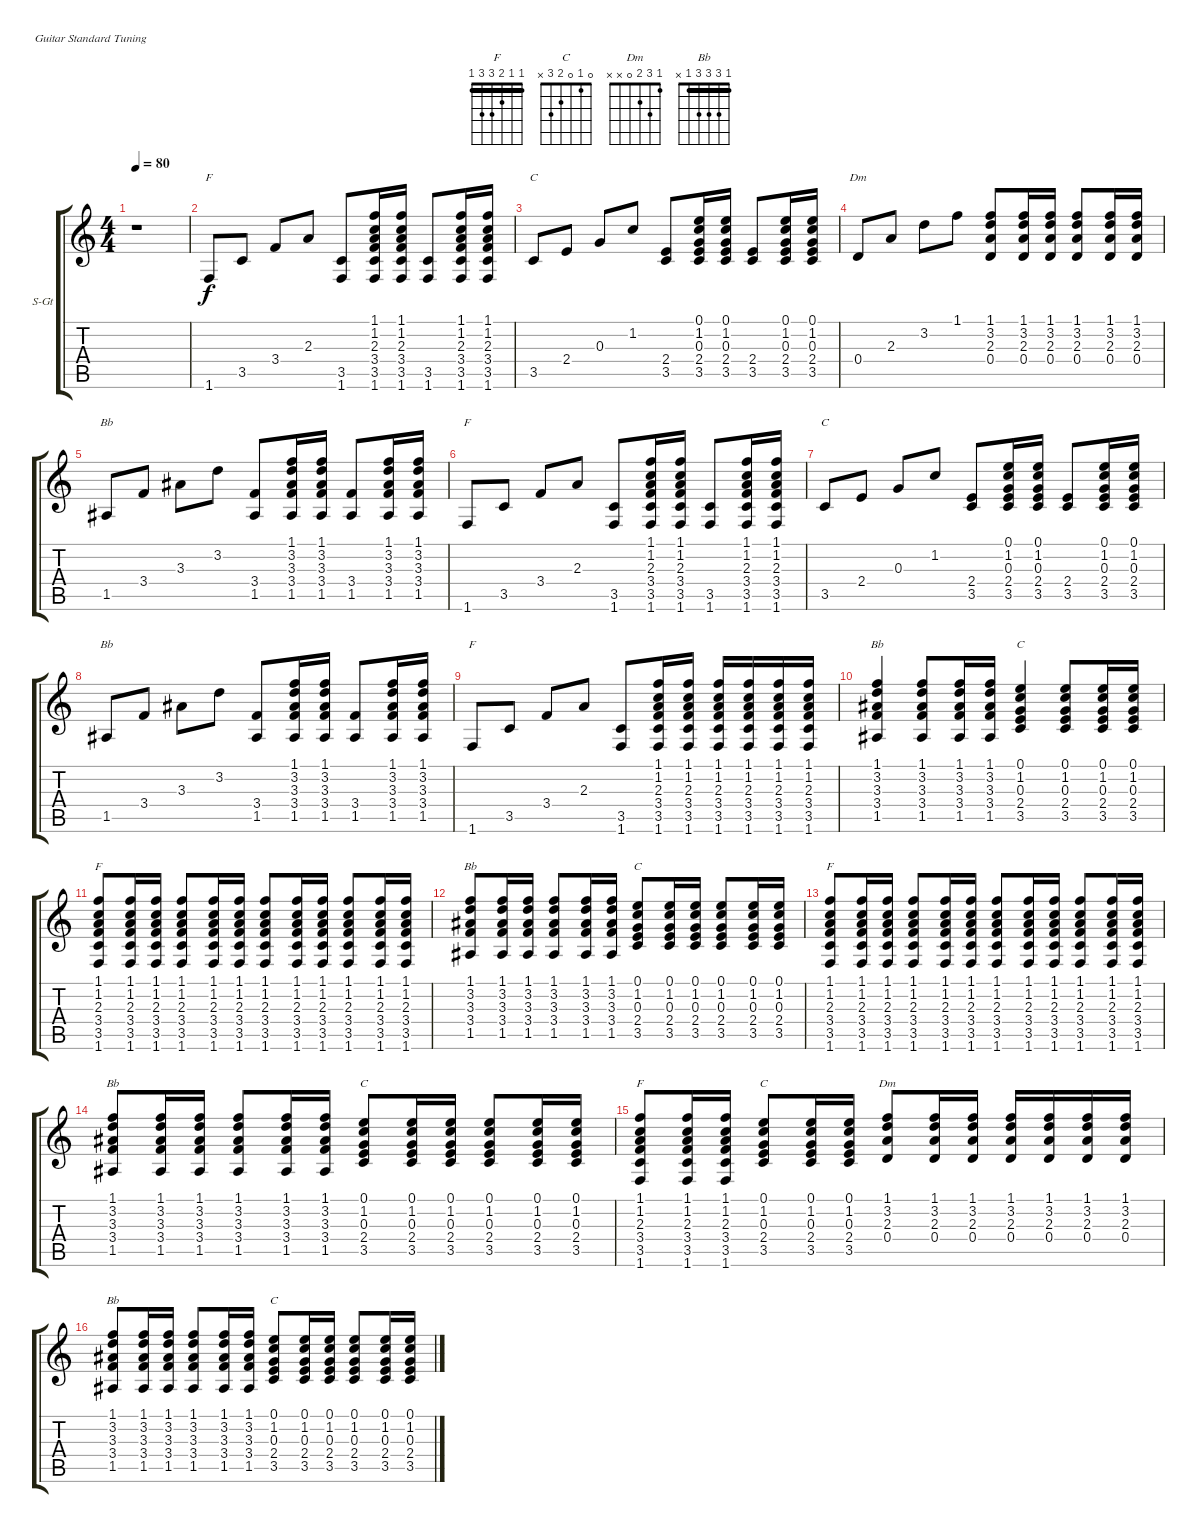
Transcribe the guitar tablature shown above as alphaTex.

\bracketExtendMode groupsimilarinstruments
\firstSystemTrackNameOrientation horizontal
\otherSystemsTrackNameOrientation horizontal
\track ("SOLO (黄贯中)" "S-Gt") {instrument acousticguitarsteel}
\staff {score tabs}
\tuning (E4 B3 G3 D3 A2 E2)
\chord ("F" 1 1 2 3 3 1) {showfingering false barre (1 1)}
\chord ("C" 0 1 0 2 3 x) {showfingering false}
\chord ("Dm" 1 3 2 0 x x)
\chord ("Bb" 1 3 3 3 1 x) {showfingering false barre 1}
\chord ("Dm" 1 3 2 0 x x) {showfingering false}
\ts (4 4)
\tempo 80
\clef g2
\ks c
r.1{dy f} |
1.6.8{ch "F"} 3.5.8 3.4.8 2.3.8 (3.5 1.6).8 (1.1 1.2 2.3 3.4 3.5 1.6).16 (1.1 1.2 2.3 3.4 3.5 1.6).16 (3.5 1.6).8 (1.1 1.2 2.3 3.4 3.5 1.6).16 (1.1 1.2 2.3 3.4 3.5 1.6).16 |
3.5.8{ch "C"} 2.4.8 0.3.8 1.2.8 (2.4 3.5).8 (0.1 1.2 0.3 2.4 3.5).16 (0.1 1.2 0.3 2.4 3.5).16 (2.4 3.5).8 (0.1 1.2 0.3 2.4 3.5).16 (0.1 1.2 0.3 2.4 3.5).16 |
0.4.8{ch "Dm"} 2.3.8 3.2.8 1.1.8 (1.1 3.2 2.3 0.4).8 (1.1 3.2 2.3 0.4).16 (1.1 3.2 2.3 0.4).16 (1.1 3.2 2.3 0.4).8 (1.1 3.2 2.3 0.4).16 (1.1 3.2 2.3 0.4).16 |
1.5.8{ch "Bb"} 3.4.8 3.3.8 3.2.8 (3.4 1.5).8 (1.1 3.2 3.3 3.4 1.5).16 (1.1 3.2 3.3 3.4 1.5).16 (3.4 1.5).8 (1.1 3.2 3.3 3.4 1.5).16 (1.1 3.2 3.3 3.4 1.5).16 |
1.6.8{ch "F"} 3.5.8 3.4.8 2.3.8 (3.5 1.6).8 (1.1 1.2 2.3 3.4 3.5 1.6).16 (1.1 1.2 2.3 3.4 3.5 1.6).16 (3.5 1.6).8 (1.1 1.2 2.3 3.4 3.5 1.6).16 (1.1 1.2 2.3 3.4 3.5 1.6).16 |
3.5.8{ch "C"} 2.4.8 0.3.8 1.2.8 (2.4 3.5).8 (0.1 1.2 0.3 2.4 3.5).16 (0.1 1.2 0.3 2.4 3.5).16 (2.4 3.5).8 (0.1 1.2 0.3 2.4 3.5).16 (0.1 1.2 0.3 2.4 3.5).16 |
1.5.8{ch "Bb"} 3.4.8 3.3.8 3.2.8 (3.4 1.5).8 (1.1 3.2 3.3 3.4 1.5).16 (1.1 3.2 3.3 3.4 1.5).16 (3.4 1.5).8 (1.1 3.2 3.3 3.4 1.5).16 (1.1 3.2 3.3 3.4 1.5).16 |
1.6.8{ch "F"} 3.5.8 3.4.8 2.3.8 (3.5 1.6).8 (1.1 1.2 2.3 3.4 3.5 1.6).16 (1.1 1.2 2.3 3.4 3.5 1.6).16 (1.1 1.2 2.3 3.4 3.5 1.6).16 (1.1 1.2 2.3 3.4 3.5 1.6).16 (1.1 1.2 2.3 3.4 3.5 1.6).16 (1.1 1.2 2.3 3.4 3.5 1.6).16 |
(1.1 3.2 3.3 3.4 1.5).4{ch "Bb"} (1.1 3.2 3.3 3.4 1.5).8 (1.1 3.2 3.3 3.4 1.5).16 (1.1 3.2 3.3 3.4 1.5).16 (0.1 1.2 0.3 2.4 3.5).4{ch "C"} (0.1 1.2 0.3 2.4 3.5).8 (0.1 1.2 0.3 2.4 3.5).16 (0.1 1.2 0.3 2.4 3.5).16 |
(1.1 1.2 2.3 3.4 3.5 1.6).8{ch "F"} (1.1 1.2 2.3 3.4 3.5 1.6).16 (1.1 1.2 2.3 3.4 3.5 1.6).16 (1.1 1.2 2.3 3.4 3.5 1.6).8 (1.1 1.2 2.3 3.4 3.5 1.6).16 (1.1 1.2 2.3 3.4 3.5 1.6).16 (1.1 1.2 2.3 3.4 3.5 1.6).8 (1.1 1.2 2.3 3.4 3.5 1.6).16 (1.1 1.2 2.3 3.4 3.5 1.6).16 (1.1 1.2 2.3 3.4 3.5 1.6).8 (1.1 1.2 2.3 3.4 3.5 1.6).16 (1.1 1.2 2.3 3.4 3.5 1.6).16 |
(1.1 3.2 3.3 3.4 1.5).8{ch "Bb"} (1.1 3.2 3.3 3.4 1.5).16 (1.1 3.2 3.3 3.4 1.5).16 (1.1 3.2 3.3 3.4 1.5).8 (1.1 3.2 3.3 3.4 1.5).16 (1.1 3.2 3.3 3.4 1.5).16 (0.1 1.2 0.3 2.4 3.5).8{ch "C"} (0.1 1.2 0.3 2.4 3.5).16 (0.1 1.2 0.3 2.4 3.5).16 (0.1 1.2 0.3 2.4 3.5).8 (0.1 1.2 0.3 2.4 3.5).16 (0.1 1.2 0.3 2.4 3.5).16 |
(1.1 1.2 2.3 3.4 3.5 1.6).8{ch "F"} (1.1 1.2 2.3 3.4 3.5 1.6).16 (1.1 1.2 2.3 3.4 3.5 1.6).16 (1.1 1.2 2.3 3.4 3.5 1.6).8 (1.1 1.2 2.3 3.4 3.5 1.6).16 (1.1 1.2 2.3 3.4 3.5 1.6).16 (1.1 1.2 2.3 3.4 3.5 1.6).8 (1.1 1.2 2.3 3.4 3.5 1.6).16 (1.1 1.2 2.3 3.4 3.5 1.6).16 (1.1 1.2 2.3 3.4 3.5 1.6).8 (1.1 1.2 2.3 3.4 3.5 1.6).16 (1.1 1.2 2.3 3.4 3.5 1.6).16 |
(1.1 3.2 3.3 3.4 1.5).8{ch "Bb"} (1.1 3.2 3.3 3.4 1.5).16 (1.1 3.2 3.3 3.4 1.5).16 (1.1 3.2 3.3 3.4 1.5).8 (1.1 3.2 3.3 3.4 1.5).16 (1.1 3.2 3.3 3.4 1.5).16 (0.1 1.2 0.3 2.4 3.5).8{ch "C"} (0.1 1.2 0.3 2.4 3.5).16 (0.1 1.2 0.3 2.4 3.5).16 (0.1 1.2 0.3 2.4 3.5).8 (0.1 1.2 0.3 2.4 3.5).16 (0.1 1.2 0.3 2.4 3.5).16 |
(1.1 1.2 2.3 3.4 3.5 1.6).8{ch "F"} (1.1 1.2 2.3 3.4 3.5 1.6).16 (1.1 1.2 2.3 3.4 3.5 1.6).16 (0.1 1.2 0.3 2.4 3.5).8{ch "C"} (0.1 1.2 0.3 2.4 3.5).16 (0.1 1.2 0.3 2.4 3.5).16 (1.1 3.2 2.3 0.4).8{ch "Dm"} (1.1 3.2 2.3 0.4).16 (1.1 3.2 2.3 0.4).16 (1.1 3.2 2.3 0.4).16 (1.1 3.2 2.3 0.4).16 (1.1 3.2 2.3 0.4).16 (1.1 3.2 2.3 0.4).16 |
(1.1 3.2 3.3 3.4 1.5).8{ch "Bb"} (1.1 3.2 3.3 3.4 1.5).16 (1.1 3.2 3.3 3.4 1.5).16 (1.1 3.2 3.3 3.4 1.5).8 (1.1 3.2 3.3 3.4 1.5).16 (1.1 3.2 3.3 3.4 1.5).16 (0.1 1.2 0.3 2.4 3.5).8{ch "C"} (0.1 1.2 0.3 2.4 3.5).16 (0.1 1.2 0.3 2.4 3.5).16 (0.1 1.2 0.3 2.4 3.5).8 (0.1 1.2 0.3 2.4 3.5).16 (0.1 1.2 0.3 2.4 3.5).16
